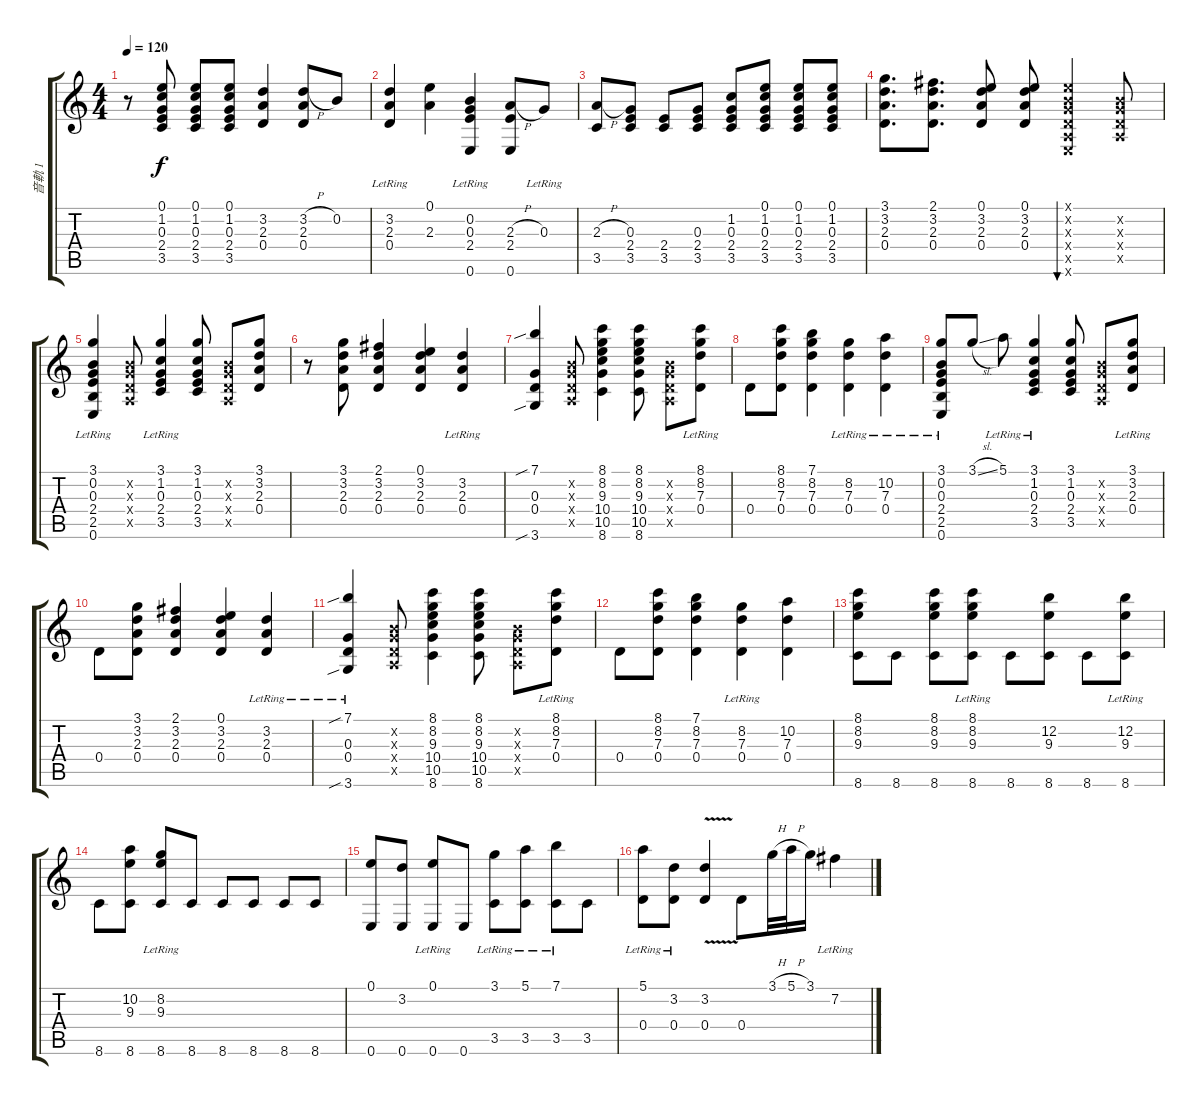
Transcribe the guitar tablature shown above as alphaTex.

\track ("音軌 1" "音軌 1") {instrument acousticguitarsteel}
\staff {score tabs}
\tuning (E4 B3 G3 D3 A2 E2) {hide}
\ts (4 4)
\tempo 120
\clef g2
\ks c
r.8{dy f} (0.1 1.2 0.3 2.4 3.5).8 (0.1 1.2 0.3 2.4 3.5).8 (0.1 1.2 0.3 2.4 3.5).8 (3.2 2.3 0.4).4 (3.2{h} 2.3 0.4).8 0.2.8 |
(3.2{lr} 2.3{lr} 0.4{lr}).4 (0.1 2.3).4 (0.2{lr} 0.3{lr} 2.4{lr} 0.6{lr}).4 (2.3{h} 2.4 0.6).8 0.3{lr}.8 |
(2.3{h} 3.5).8 (0.3 2.4 3.5).8 (2.4 3.5).8 (0.3 2.4 3.5).8 (1.2 0.3 2.4 3.5).8 (0.1 1.2 0.3 2.4 3.5).8 (0.1 1.2 0.3 2.4 3.5).8 (0.1 1.2 0.3 2.4 3.5).8 |
(3.1 3.2 2.3 0.4).8{d} (2.1 3.2 2.3 0.4).8{d} (0.1 3.2 2.3 0.4).8 (0.1 3.2 2.3 0.4).8 (0.1{x} 0.2{x} 0.3{x} 0.4{x} 0.5{x} 0.6{x}).4{bu 480} (0.2{x} 0.3{x} 0.4{x} 0.5{x}).8 |
(3.1{lr} 0.2{lr} 0.3{lr} 2.4{lr} 2.5{lr} 0.6{lr}).4 (0.2{x} 0.3{x} 0.4{x} 0.5{x}).8 (3.1{lr} 1.2{lr} 0.3{lr} 2.4{lr} 3.5{lr}).4 (3.1 1.2 0.3 2.4 3.5).8 (0.2{x} 0.3{x} 0.4{x} 0.5{x}).8 (3.1 3.2 2.3 0.4).8 |
r.8 (3.1 3.2 2.3 0.4).8 (2.1 3.2 2.3 0.4).4 (0.1 3.2 2.3 0.4).4 (3.2{lr} 2.3{lr} 0.4{lr}).4 |
(7.1{sib} 0.3 0.4 3.6{sib}).4 (0.2{x} 0.3{x} 0.4{x} 0.5{x}).8 (8.1 8.2 9.3 10.4 10.5 8.6).4 (8.1 8.2 9.3 10.4 10.5 8.6).8 (0.2{x} 0.3{x} 0.4{x} 0.5{x}).8 (8.1{lr} 8.2{lr} 7.3{lr} 0.4{lr}).8 |
0.4.8 (8.1 8.2 7.3 0.4).8 (7.1 8.2 7.3 0.4).4 (8.2{lr} 7.3{lr} 0.4{lr}).4 (10.2{lr} 7.3{lr} 0.4{lr}).4 |
(3.1{lr} 0.2{lr} 0.3{lr} 2.4{lr} 2.5{lr} 0.6{lr}).8 3.1{sl}.8 5.1{lr}.8 (3.1{lr} 1.2{lr} 0.3{lr} 2.4{lr} 3.5{lr}).4 (3.1 1.2 0.3 2.4 3.5).8 (0.2{x} 0.3{x} 0.4{x} 0.5{x}).8 (3.1{lr} 3.2{lr} 2.3{lr} 0.4{lr}).8 |
0.4.8 (3.1 3.2 2.3 0.4).8 (2.1 3.2 2.3 0.4).4 (0.1 3.2 2.3 0.4).4 (3.2{lr} 2.3{lr} 0.4{lr}).4 |
(7.1{sib lr} 0.3{lr} 0.4{lr} 3.6{sib lr}).4 (0.2{x} 0.3{x} 0.4{x} 0.5{x}).8 (8.1 8.2 9.3 10.4 10.5 8.6).4 (8.1 8.2 9.3 10.4 10.5 8.6).8 (0.2{x} 0.3{x} 0.4{x} 0.5{x}).8 (8.1{lr} 8.2{lr} 7.3{lr} 0.4{lr}).8 |
0.4.8 (8.1 8.2 7.3 0.4).8 (7.1 8.2 7.3 0.4).4 (8.2{lr} 7.3{lr} 0.4{lr}).4 (10.2 7.3 0.4).4 |
(8.1 8.2 9.3 8.6).8 8.6.8 (8.1 8.2 9.3 8.6).8 (8.1{lr} 8.2{lr} 9.3{lr} 8.6{lr}).8 8.6.8 (12.2 9.3 8.6).8 8.6.8 (12.2{lr} 9.3{lr} 8.6{lr}).8 |
8.6.8 (10.2 9.3 8.6).8 (8.2{lr} 9.3{lr} 8.6{lr}).8 8.6.8 8.6.8 8.6.8 8.6.8 8.6.8 |
(0.1 0.6).8 (3.2 0.6).8 (0.1{lr} 0.6{lr}).8 0.6.8 (3.1{lr} 3.5{lr}).8 (5.1{lr} 3.5{lr}).8 (7.1{lr} 3.5{lr}).8 3.5.8 |
(5.1{lr} 0.4{lr}).8 (3.2{lr} 0.4{lr}).8 (3.2{v} 0.4).4 0.4.8 3.1{h}.32 5.1{h}.32 3.1.16 7.2{lr}.4
